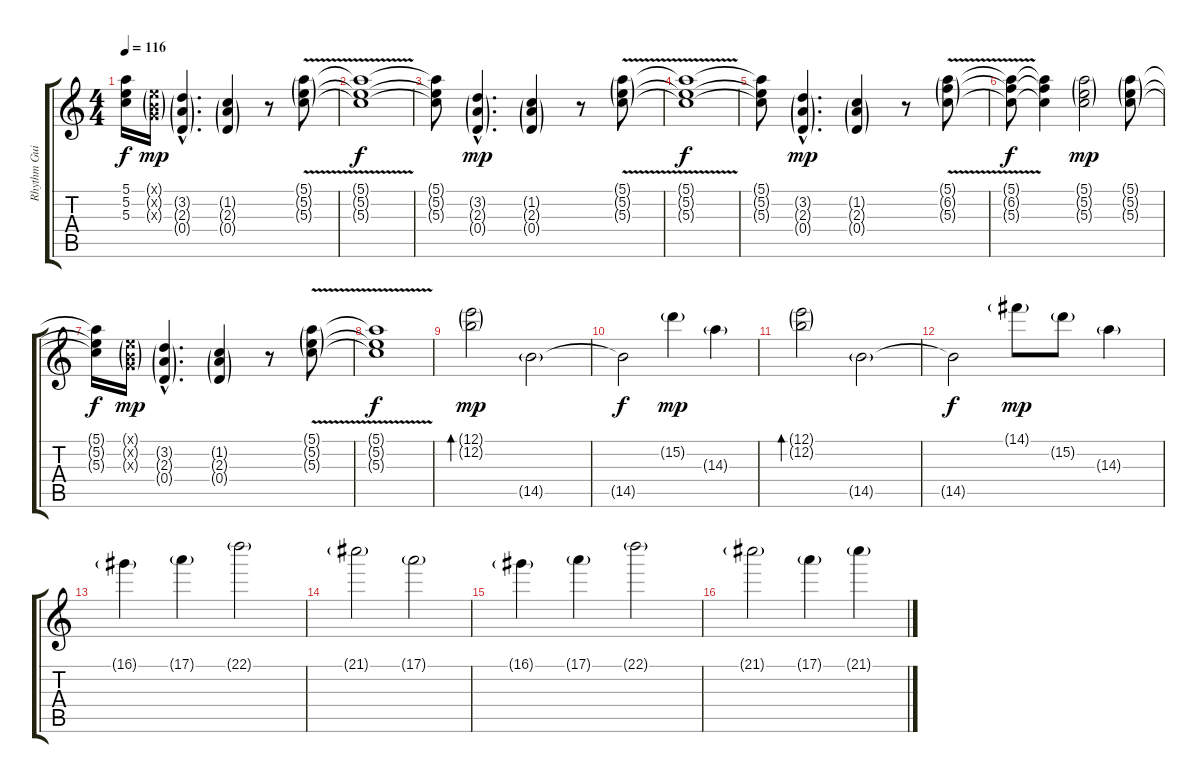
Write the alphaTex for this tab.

\track ("Rhythm Guitar 2 Echo" "Rhythm Gui") {instrument overdrivenguitar}
\staff {score tabs}
\tuning (E4 B3 G3 D3 A2 E2) {hide}
\ts (4 4)
\tempo 116
\clef g2
\ks c
(5.1{t} 5.2{t} 5.3{t}).16{dy f} (0.1{g x} 0.2{g x} 0.3{g x}).16{dy mp} (3.2{g hac} 2.3{g hac} 0.4{g hac}).4{d} (1.2{g} 2.3{g} 0.4{g}).4 r.8 (5.1{v g} 5.2{v g} 5.3{v g}).8 |
(5.1{t} 5.2{t} 5.3{t}).1{dy f} |
(5.1{t} 5.2{t} 5.3{t}).8 (3.2{g hac} 2.3{g hac} 0.4{g hac}).4{d dy mp} (1.2{g} 2.3{g} 0.4{g}).4 r.8 (5.1{v g} 5.2{v g} 5.3{v g}).8 |
(5.1{t} 5.2{t} 5.3{t}).1{dy f} |
(5.1{t} 5.2{t} 5.3{t}).8 (3.2{g hac} 2.3{g hac} 0.4{g hac}).4{d dy mp} (1.2{g} 2.3{g} 0.4{g}).4 r.8 (5.1{v g} 6.2{v g} 5.3{v g}).8 |
(5.1{t} 6.2{t} 5.3{t}).8{dy f} (5.1{t} 6.2{t} 5.3{t}).4 (5.1{g} 5.2{g} 5.3{g}).2{dy mp} (5.1{g} 5.2{g} 5.3{g}).8 |
(5.1{t} 5.2{t} 5.3{t}).16{dy f} (0.1{g x} 0.2{g x} 0.3{g x}).16{dy mp} (3.2{g hac} 2.3{g hac} 0.4{g hac}).4{d} (1.2{g} 2.3{g} 0.4{g}).4 r.8 (5.1{v g} 5.2{v g} 5.3{v g}).8 |
(5.1{t} 5.2{t} 5.3{t}).1{dy f} |
(12.1{g} 12.2{g}).2{bd 480 dy mp volume 7} 14.5{g}.2 |
14.5{t}.2{dy f} 15.2{g}.4{dy mp} 14.3{g}.4 |
(12.1{g} 12.2{g}).2{bd 480} 14.5{g}.2 |
14.5{t}.2{dy f} 14.1{g}.8{dy mp} 15.2{g}.8 14.3{g}.4 |
16.1{g}.4 17.1{g}.4 22.1{g}.2 |
21.1{g}.2 17.1{g}.2 |
16.1{g}.4 17.1{g}.4 22.1{g}.2 |
21.1{g}.2 17.1{g}.4 21.1{g}.4
